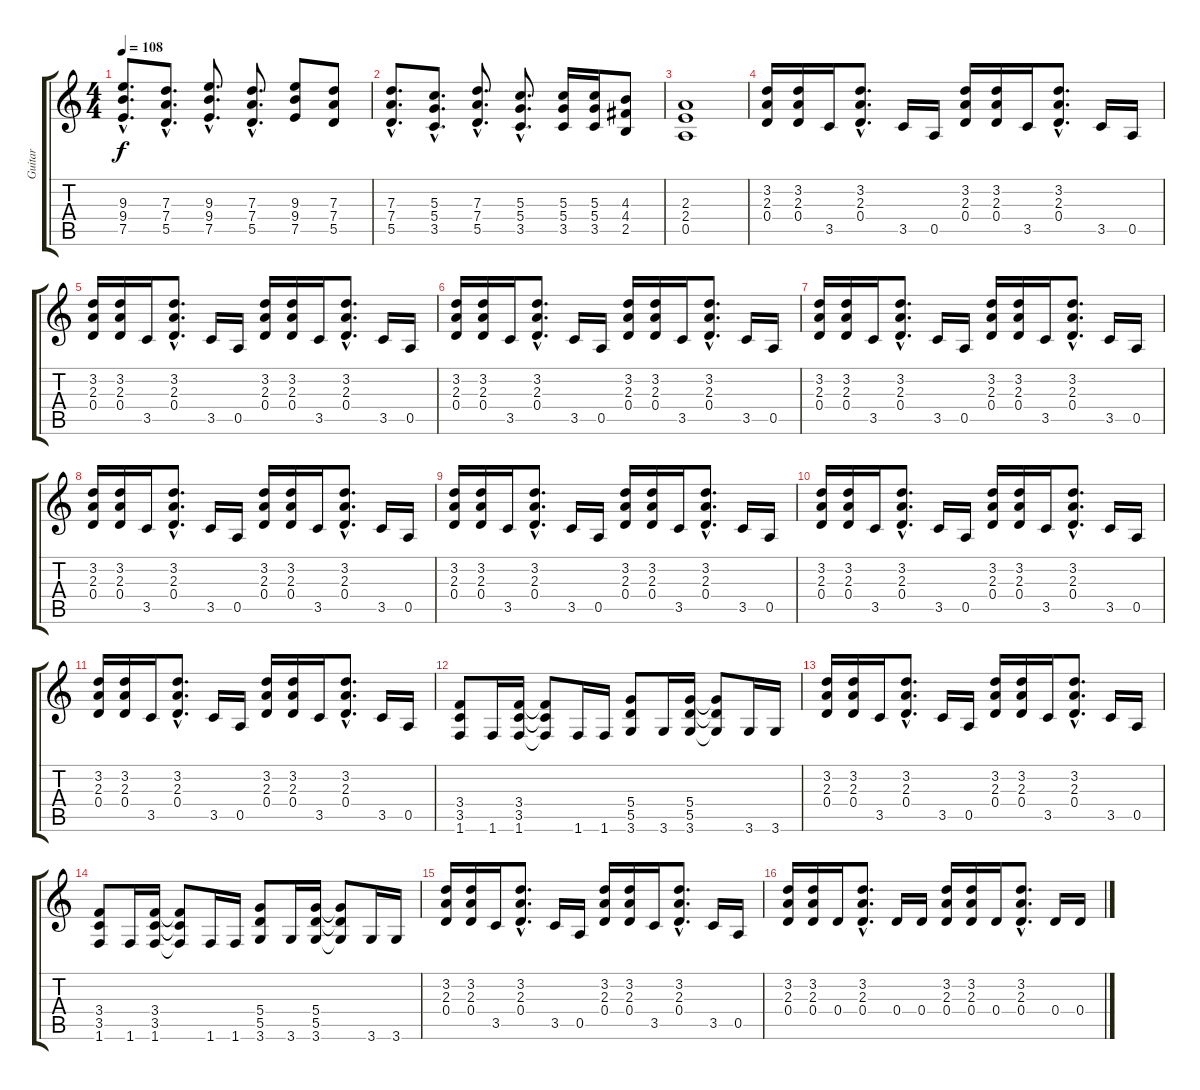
\track ("Guitar" "Guitar") {instrument overdrivenguitar}
\staff {score tabs}
\tuning (E4 B3 G3 D3 A2 E2) {hide}
\ts (4 4)
\tempo 108
\clef g2
\ks c
(9.3{hac} 9.4{hac} 7.5{hac}).8{d dy f} (7.3{hac} 7.4{hac} 5.5{hac}).8{d} (9.3{hac} 9.4{hac} 7.5{hac}).8{d} (7.3{hac} 7.4{hac} 5.5{hac}).8{d} (9.3 9.4 7.5).8 (7.3 7.4 5.5).8 |
(7.3{hac} 7.4{hac} 5.5{hac}).8{d} (5.3{hac} 5.4{hac} 3.5{hac}).8{d} (7.3{hac} 7.4{hac} 5.5{hac}).8{d} (5.3{hac} 5.4{hac} 3.5{hac}).8{d} (5.3 5.4 3.5).16 (5.3 5.4 3.5).16 (4.3 4.4 2.5).8 |
(2.3 2.4 0.5).1 |
(3.2 2.3 0.4).16 (3.2 2.3 0.4).16 3.5.16 (3.2{hac} 2.3{hac} 0.4{hac}).8{d} 3.5.16 0.5.16 (3.2 2.3 0.4).16 (3.2 2.3 0.4).16 3.5.16 (3.2{hac} 2.3{hac} 0.4{hac}).8{d} 3.5.16 0.5.16 |
(3.2 2.3 0.4).16 (3.2 2.3 0.4).16 3.5.16 (3.2{hac} 2.3{hac} 0.4{hac}).8{d} 3.5.16 0.5.16 (3.2 2.3 0.4).16 (3.2 2.3 0.4).16 3.5.16 (3.2{hac} 2.3{hac} 0.4{hac}).8{d} 3.5.16 0.5.16 |
(3.2 2.3 0.4).16 (3.2 2.3 0.4).16 3.5.16 (3.2{hac} 2.3{hac} 0.4{hac}).8{d} 3.5.16 0.5.16 (3.2 2.3 0.4).16 (3.2 2.3 0.4).16 3.5.16 (3.2{hac} 2.3{hac} 0.4{hac}).8{d} 3.5.16 0.5.16 |
(3.2 2.3 0.4).16 (3.2 2.3 0.4).16 3.5.16 (3.2{hac} 2.3{hac} 0.4{hac}).8{d} 3.5.16 0.5.16 (3.2 2.3 0.4).16 (3.2 2.3 0.4).16 3.5.16 (3.2{hac} 2.3{hac} 0.4{hac}).8{d} 3.5.16 0.5.16 |
(3.2 2.3 0.4).16 (3.2 2.3 0.4).16 3.5.16 (3.2{hac} 2.3{hac} 0.4{hac}).8{d} 3.5.16 0.5.16 (3.2 2.3 0.4).16 (3.2 2.3 0.4).16 3.5.16 (3.2{hac} 2.3{hac} 0.4{hac}).8{d} 3.5.16 0.5.16 |
(3.2 2.3 0.4).16 (3.2 2.3 0.4).16 3.5.16 (3.2{hac} 2.3{hac} 0.4{hac}).8{d} 3.5.16 0.5.16 (3.2 2.3 0.4).16 (3.2 2.3 0.4).16 3.5.16 (3.2{hac} 2.3{hac} 0.4{hac}).8{d} 3.5.16 0.5.16 |
(3.2 2.3 0.4).16 (3.2 2.3 0.4).16 3.5.16 (3.2{hac} 2.3{hac} 0.4{hac}).8{d} 3.5.16 0.5.16 (3.2 2.3 0.4).16 (3.2 2.3 0.4).16 3.5.16 (3.2{hac} 2.3{hac} 0.4{hac}).8{d} 3.5.16 0.5.16 |
(3.2 2.3 0.4).16 (3.2 2.3 0.4).16 3.5.16 (3.2{hac} 2.3{hac} 0.4{hac}).8{d} 3.5.16 0.5.16 (3.2 2.3 0.4).16 (3.2 2.3 0.4).16 3.5.16 (3.2{hac} 2.3{hac} 0.4{hac}).8{d} 3.5.16 0.5.16 |
(3.4 3.5 1.6).8 1.6.16 (3.4 3.5 1.6).16 (3.4{t} 3.5{t} 1.6{t}).8 1.6.16 1.6.16 (5.4 5.5 3.6).8 3.6.16 (5.4 5.5 3.6).16 (5.4{t} 5.5{t} 3.6{t}).8 3.6.16 3.6.16 |
(3.2 2.3 0.4).16 (3.2 2.3 0.4).16 3.5.16 (3.2{hac} 2.3{hac} 0.4{hac}).8{d} 3.5.16 0.5.16 (3.2 2.3 0.4).16 (3.2 2.3 0.4).16 3.5.16 (3.2{hac} 2.3{hac} 0.4{hac}).8{d} 3.5.16 0.5.16 |
(3.4 3.5 1.6).8 1.6.16 (3.4 3.5 1.6).16 (3.4{t} 3.5{t} 1.6{t}).8 1.6.16 1.6.16 (5.4 5.5 3.6).8 3.6.16 (5.4 5.5 3.6).16 (5.4{t} 5.5{t} 3.6{t}).8 3.6.16 3.6.16 |
(3.2 2.3 0.4).16 (3.2 2.3 0.4).16 3.5.16 (3.2{hac} 2.3{hac} 0.4{hac}).8{d} 3.5.16 0.5.16 (3.2 2.3 0.4).16 (3.2 2.3 0.4).16 3.5.16 (3.2{hac} 2.3{hac} 0.4{hac}).8{d} 3.5.16 0.5.16 |
(3.2 2.3 0.4).16 (3.2 2.3 0.4).16 0.4.16 (3.2{hac} 2.3{hac} 0.4{hac}).8{d} 0.4.16 0.4.16 (3.2 2.3 0.4).16 (3.2 2.3 0.4).16 0.4.16 (3.2{hac} 2.3{hac} 0.4{hac}).8{d} 0.4.16 0.4.16
